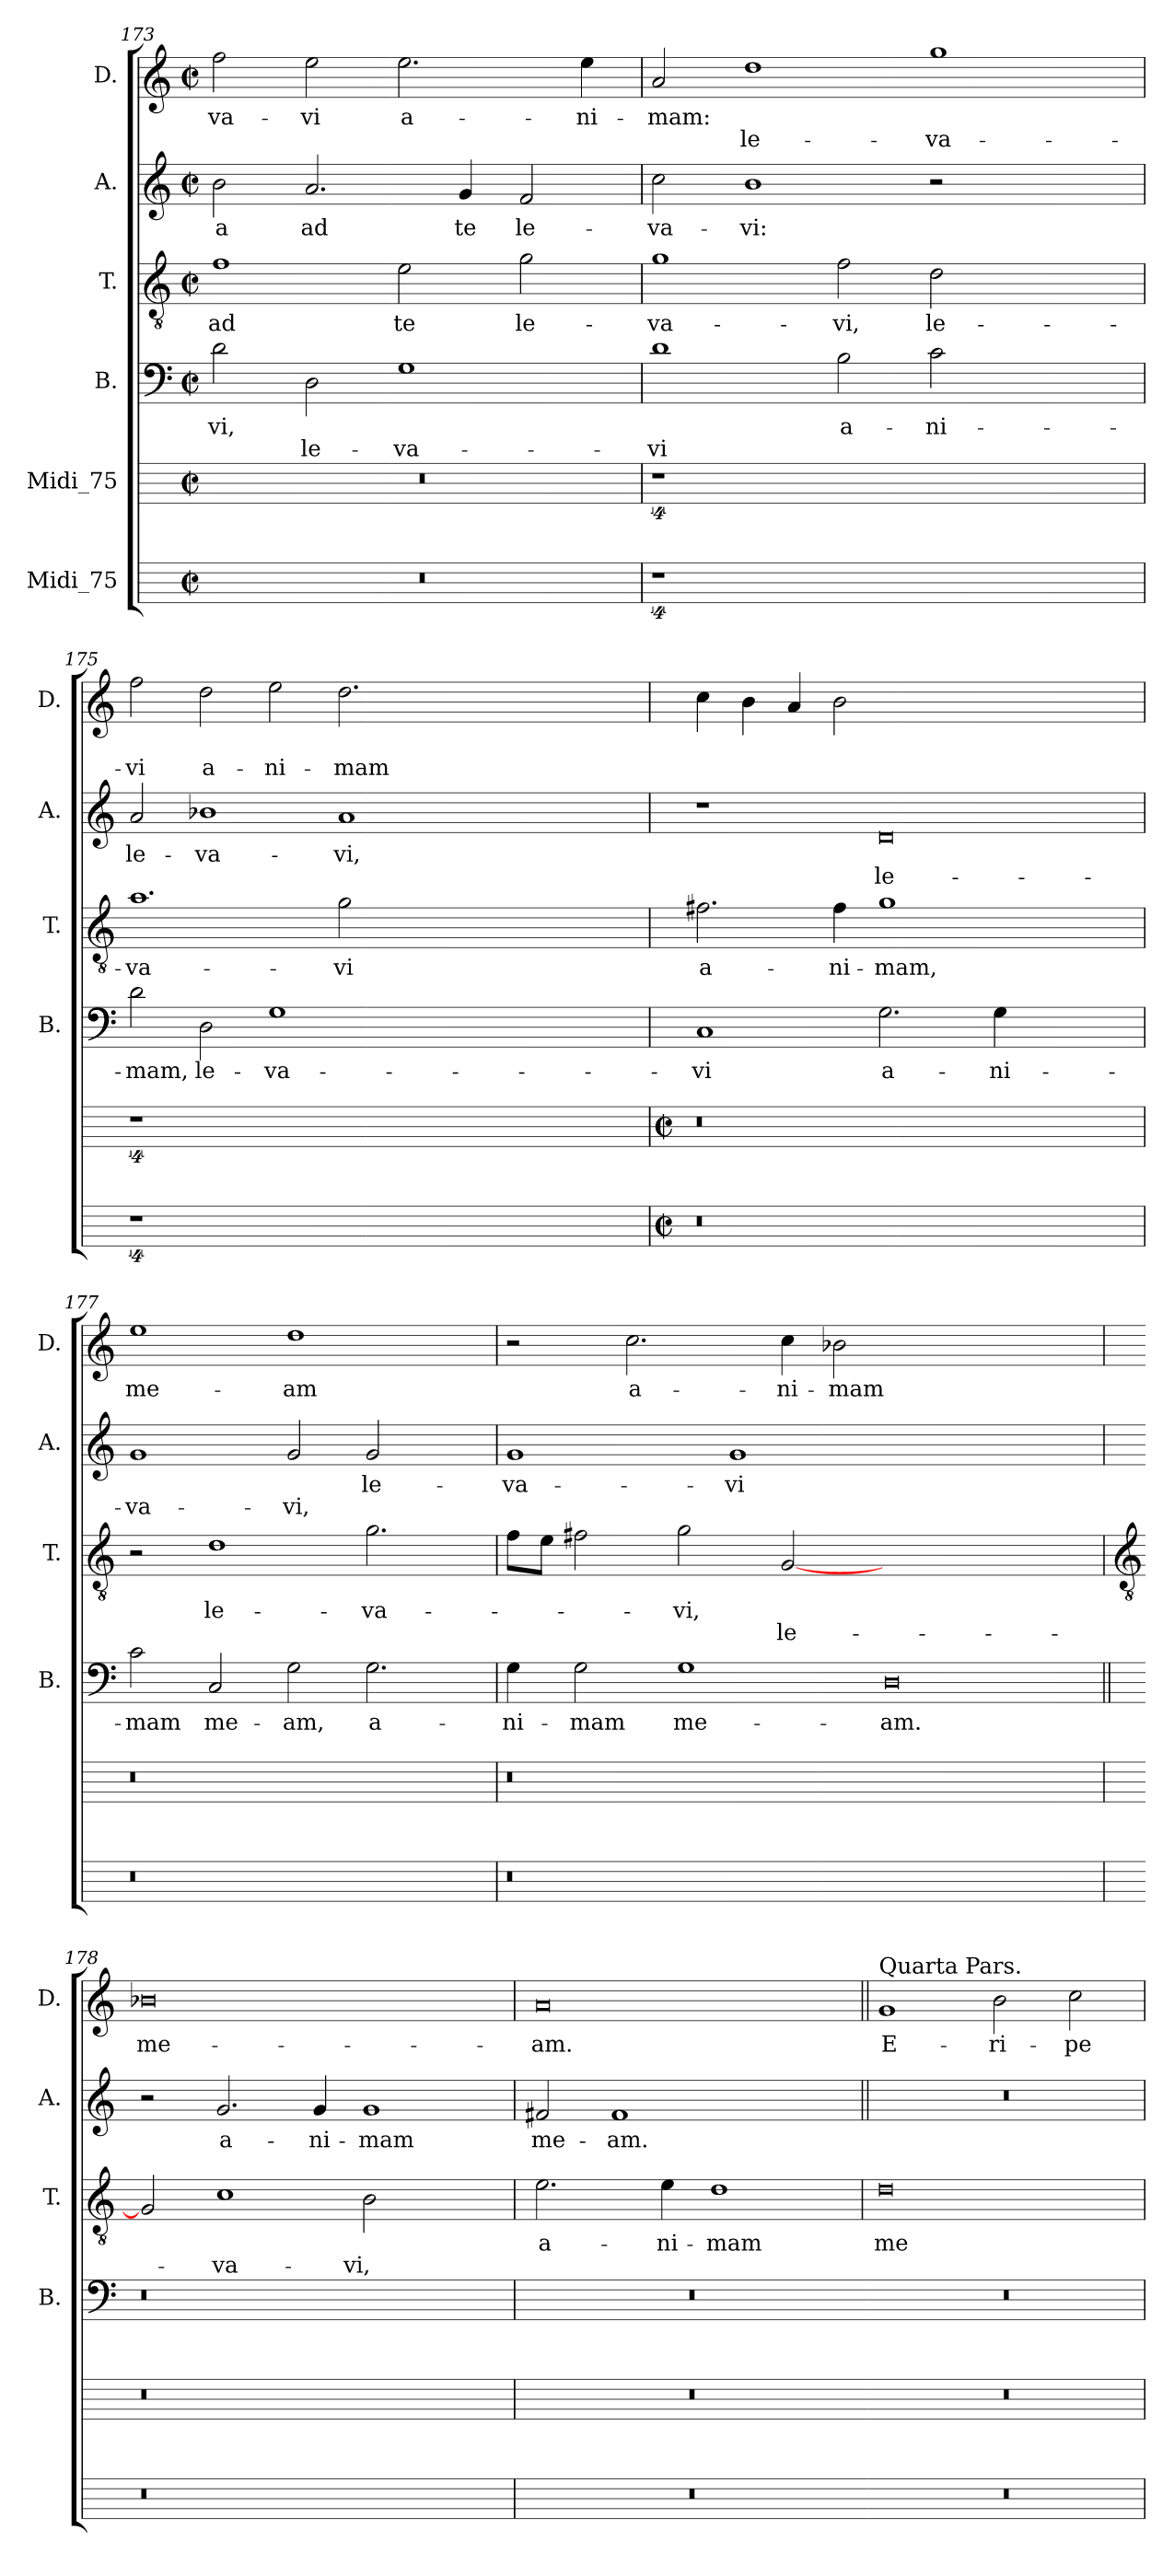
**kern	**kern	**kern	**text	**text	**kern	**text	**text	**kern	**text	**text	**kern	**text	**text
*part6	*part5	*part4	*part4	*part4	*part3	*part3	*part3	*part2	*part2	*part2	*part1	*part1	*part1
*staff6	*staff5	*staff4	*staff4	*staff4	*staff3	*staff3	*staff3	*staff2	*staff2	*staff2	*staff1	*staff1	*staff1
*I"Midi_75	*I"Midi_75	*I"B.	*	*	*I"T.	*	*	*I"A.	*	*	*I"D.	*	*
*	*	*I'B.	*	*	*I'T.	*	*	*I'A.	*	*	*I'D.	*	*
!!LO:LB:g=z
*	*	*clefF4	*	*	*clefGv2	*	*	*clefG2	*	*	*clefG2	*	*
*	*	*k[]	*	*	*k[]	*	*	*k[]	*	*	*k[]	*	*
*	*	*C:	*	*	*C:	*	*	*C:	*	*	*C:	*	*
*M4/2	*M4/2	*M4/2	*	*	*M4/2	*	*	*M4/2	*	*	*M4/2	*	*
*met(c|)	*met(c|)	*met(c|)	*	*	*met(c|)	*	*	*met(c|)	*	*	*met(c|)	*	*
=173A	=173A	=173A	=173A	=173A	=173A	=173A	=173A	=173A	=173A	=173A	=173A	=173A	=173A
!	!	!	!LO:LY:b	!	!	!LO:LY:b	!	!	!LO:LY:b	!	!	!LO:LY:b	!
0r	0r	2d	-vi,	.	1f	ad	.	2b	-a	.	2ff	-va-	.
!	!	!	!	!LO:LY:b	!	!	!	!	!LO:LY:b	!	!	!LO:LY:b	!
.	.	2D	.	le-	.	.	.	2.a	ad	.	2ee	-vi	.
!	!	!	!	!LO:LY:b	!	!LO:LY:b	!	!	!	!	!	!LO:LY:b	!
.	.	1G	.	-va-	2e	te	.	.	.	.	2.ee	a-	.
!	!	!	!	!	!	!	!	!	!LO:LY:b	!	!	!	!
.	.	.	.	.	.	.	.	4g	te	.	.	.	.
!	!	!	!	!	!	!LO:LY:b	!	!	!LO:LY:b	!	!	!	!
.	.	.	.	.	2g	le-	.	2f	le-	.	.	.	.
!	!	!	!	!	!	!	!	!	!	!	!	!LO:LY:b	!
.	.	.	.	.	.	.	.	.	.	.	4ee	-ni-	.
=174A	=174A	=174A	=174A	=174A	=174A	=174A	=174A	=174A	=174A	=174A	=174A	=174A	=174A
!	!	!	!	!LO:LY:b	!	!LO:LY:b	!	!	!LO:LY:b	!	!	!LO:LY:b	!
4%9r	4%9r	1d	.	-vi	1g	-va-	.	2cc	-va-	.	2a	-mam:	.
!	!	!	!	!	!	!	!	!	!LO:LY:b	!	!	!	!LO:LY:b
.	.	.	.	.	.	.	.	1b	-vi:	.	1dd	.	le-
!	!	!	!LO:LY:b	!	!	!LO:LY:b	!	!	!	!	!	!	!
.	.	2B	a-	.	2f	-vi,	.	.	.	.	.	.	.
!	!	!	!LO:LY:b	!	!	!LO:LY:b	!	!	!	!	!	!	!LO:LY:b
.	.	2c	-ni-	.	2d	le-	.	2r	.	.	1gg	.	-va-
.	.	2ryy	.	.	2ryy	.	.	2ryy	.	.	.	.	.
4ryy	4ryy	.	.	.	.	.	.	.	.	.	.	.	.
=175A	=175A	=175A	=175A	=175A	=175A	=175A	=175A	=175A	=175A	=175A	=175A	=175A	=175A
!	!	!	!LO:LY:b	!	!	!LO:LY:b	!	!	!LO:LY:b	!	!	!	!LO:LY:b
4%15r	4%15r	2d	-mam,	.	1.a	-va-	.	2a	le-	.	2ff	.	-vi
!	!	!	!LO:LY:b	!	!	!	!	!	!LO:LY:b	!	!	!	!LO:LY:b
.	.	2D	le-	.	.	.	.	1b-X	-va-	.	2dd	.	a-
!	!	!	!LO:LY:b	!	!	!	!	!	!	!	!	!	!LO:LY:b
.	.	1G	-va-	.	.	.	.	.	.	.	2ee	.	-ni-
!	!	!	!	!	!	!LO:LY:b	!	!	!LO:LY:b	!	!	!	!LO:LY:b
.	.	.	.	.	2g	-vi	.	1a	-vi,	.	2.dd	.	-mam
.	.	1..ryy	.	.	1..ryy	.	.	.	.	.	.	.	.
.	.	.	.	.	.	.	.	.	.	.	1.ryy	.	.
.	.	.	.	.	.	.	.	1ryy	.	.	.	.	.
.	.	.	.	.	.	.	.	4ryy	.	.	.	.	.
!!LO:LB:g=z
=176A	=176A	=176A	=176A	=176A	=176A	=176A	=176A	=176A	=176A	=176A	=176A	=176A	=176A
*M4/2	*M4/2	*	*	*	*	*	*	*	*	*	*	*	*
*met(c|)	*met(c|)	*	*	*	*	*	*	*	*	*	*	*	*
!	!	!	!LO:LY:b	!	!	!LO:LY:b	!	!	!	!	!	!	!
0r	0r	1C	-vi	.	2.f#X	a-	.	1r	.	.	4cc	.	.
.	.	.	.	.	.	.	.	.	.	.	4b	.	.
.	.	.	.	.	.	.	.	.	.	.	4a	.	.
!	!	!	!	!	!	!LO:LY:b	!	!	!	!	!	!	!
.	.	.	.	.	4f#	-ni-	.	.	.	.	2b	.	.
!	!	!	!LO:LY:b	!	!	!LO:LY:b	!	!	!	!LO:LY:b	!	!	!
.	.	2.G	a-	.	1g	-mam,	.	0d	.	le-	.	.	.
.	.	.	.	.	.	.	.	.	.	.	1..ryy	.	.
!	!	!	!LO:LY:b	!	!	!	!	!	!	!	!	!	!
.	.	4G	-ni-	.	.	.	.	.	.	.	.	.	.
1ryy	1ryy	1ryy	.	.	1ryy	.	.	.	.	.	.	.	.
!!LO:LB:g=z
=177	=177	=177	=177	=177	=177	=177	=177	=177	=177	=177	=177	=177	=177
!	!	!	!LO:LY:b	!	!	!	!	!	!	!LO:LY:b	!	!LO:LY:b	!
0r	0r	2c	-mam	.	2r	.	.	1g	.	-va-	1ee	me-	.
!	!	!	!LO:LY:b	!	!	!LO:LY:b	!	!	!	!	!	!	!
.	.	2C	me-	.	1d	le-	.	.	.	.	.	.	.
!	!	!	!LO:LY:b	!	!	!	!	!	!	!LO:LY:b	!	!LO:LY:b	!
.	.	2G	-am,	.	.	.	.	2g	.	-vi,	1dd	-am	.
!	!	!	!LO:LY:b	!	!	!LO:LY:b	!	!	!LO:LY:b	!	!	!	!
.	.	2.G	a-	.	2.g	-va-	.	2g	le-	.	.	.	.
4ryy	4ryy	.	.	.	.	.	.	4ryy	.	.	4ryy	.	.
=178	=178	=178	=178	=178	=178	=178	=178	=178	=178	=178	=178	=178	=178
!	!	!	!LO:LY:b	!	!	!	!	!	!LO:LY:b	!	!	!	!
0r	0r	4G	-ni-	.	8fL	.	.	1g	-va-	.	2r	.	.
.	.	.	.	.	8eJ	.	.	.	.	.	.	.	.
!	!	!	!LO:LY:b	!	!	!	!	!	!	!	!	!	!
.	.	2G	-mam	.	2f#X	.	.	.	.	.	.	.	.
!	!	!	!	!	!	!	!	!	!	!	!	!LO:LY:b	!
.	.	.	.	.	.	.	.	.	.	.	2.cc	a-	.
!	!	!	!LO:LY:b	!	!	!LO:LY:b	!	!	!	!	!	!	!
.	.	1G	me-	.	2g	-vi,	.	.	.	.	.	.	.
!	!	!	!	!	!	!	!	!	!LO:LY:b	!	!	!	!
.	.	.	.	.	.	.	.	1g	-vi	.	.	.	.
!	!	!	!	!	!	!	!LO:LY:b	!	!	!	!	!LO:LY:b	!
.	.	.	.	.	[2G	.	le-	.	.	.	4cc	-ni-	.
!	!	!	!	!	!	!	!	!	!	!	!	!LO:LY:b	!
.	.	.	.	.	.	.	.	.	.	.	2b-X	-mam	.
!	!	!	!LO:LY:b	!	!	!	!	!	!	!	!	!	!
.	.	0D	-am.	.	0ryy	.	.	.	.	.	.	.	.
1..ryy	1..ryy	.	.	.	.	.	.	1..ryy	.	.	1..ryy	.	.
!!LO:LB:g=z
=178A	=178A	=178A||	=178A	=178A	=178A	=178A	=178A	=178A	=178A	=178A	=178A	=178A	=178A
*	*	*	*	*	*clefGv2	*	*	*	*	*	*	*	*
!	!	!	!	!	!	!	!	!	!	!	!	!LO:LY:b	!
0r	0r	0r	.	.	2G]	.	.	2r	.	.	0b-X	me-	.
!	!	!	!	!	!	!	!LO:LY:b	!	!LO:LY:b	!	!	!	!
.	.	.	.	.	1c	.	-va-	2.g	a-	.	.	.	.
!	!	!	!	!	!	!	!	!	!LO:LY:b	!	!	!	!
.	.	.	.	.	.	.	.	4g	-ni-	.	.	.	.
!	!	!	!	!	!	!	!LO:LY:b	!	!LO:LY:b	!	!	!	!
.	.	.	.	.	2B	.	-vi,	1g	-mam	.	.	.	.
2ryy	2ryy	2ryy	.	.	2ryy	.	.	.	.	.	2ryy	.	.
=179A	=179A	=179A	=179A	=179A	=179A	=179A	=179A	=179A	=179A	=179A	=179A	=179A	=179A
!	!	!	!	!	!	!LO:LY:b	!	!	!LO:LY:b	!	!	!LO:LY:b	!
0r	0r	0r	.	.	2.e	a-	.	2f#X	me-	.	0a	-am.	.
!	!	!	!	!	!	!	!	!	!LO:LY:b	!	!	!	!
.	.	.	.	.	.	.	.	1f#	-am.	.	.	.	.
!	!	!	!	!	!	!LO:LY:b	!	!	!	!	!	!	!
.	.	.	.	.	4e	-ni-	.	.	.	.	.	.	.
!	!	!	!	!	!	!LO:LY:b	!	!	!	!	!	!	!
.	.	.	.	.	1d	-mam	.	.	.	.	.	.	.
.	.	.	.	.	.	.	.	2ryy	.	.	.	.	.
!!LO:LB:g=z
=180	=180	=180	=180||	=180||	=180	=180||	=180||	=180||	=180||	=180||	=180||	=180||	=180||
!	!	!	!	!	!	!	!	!	!	!	!LO:TX:a:t=Quarta Pars.	!	!
!	!	!	!	!	!	!LO:LY:b	!	!	!	!	!	!LO:LY:b	!
0r	0r	0r	.	.	0d	me-	.	0r	.	.	1g	E-	.
!	!	!	!	!	!	!	!	!	!	!	!	!LO:LY:b	!
.	.	.	.	.	.	.	.	.	.	.	2b	-ri-	.
!	!	!	!	!	!	!	!	!	!	!	!	!LO:LY:b	!
.	.	.	.	.	.	.	.	.	.	.	2cc	-pe	.
=	=	=	=	=	=	=	=	=	=	=	=	=	=
*-	*-	*-	*-	*-	*-	*-	*-	*-	*-	*-	*-	*-	*-
